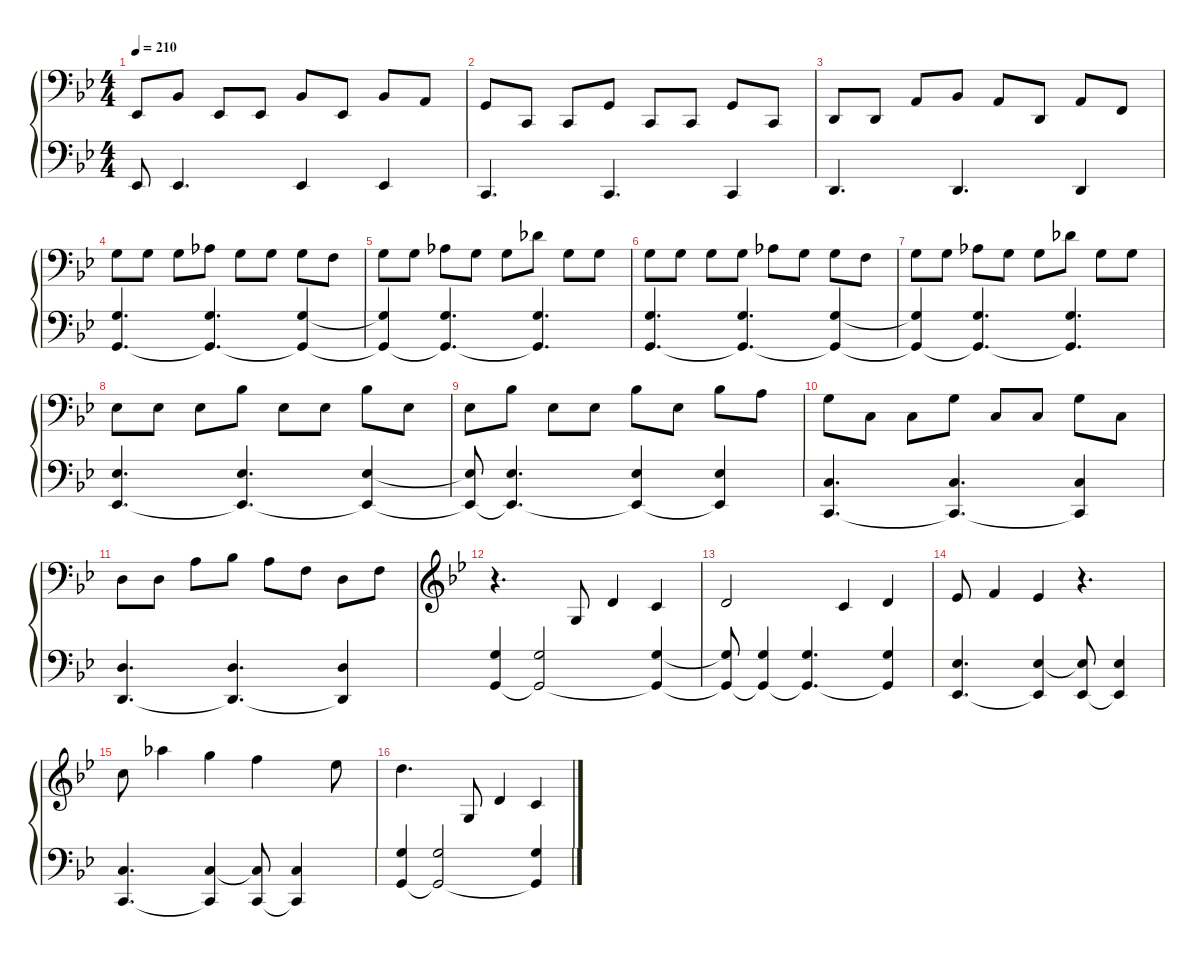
\hideDynamics
\bracketExtendMode groupsimilarinstruments
\singleTrackTrackNamePolicy hidden
\firstSystemTrackNameOrientation horizontal
\otherSystemsTrackNameOrientation horizontal
\extendBarLines
\track ("Acoustic Piano" "pno.") {instrument acousticgrandpiano}
\staff {score}
\tuning (E4 B3 G3 D3 A2 E2)
\ts (4 4)
\tempo 210
\clef f4
\ks gminor
-6.5{acc b}.8{dy mp} 1.5{acc b}.8{dy ff} -1.6{acc b}.8{dy mf} -1.6{acc b}.8 1.5{acc b}.8{dy f} -6.5{acc b}.8 1.5{acc b}.8 0.5{acc forcenatural}.8{dy mf} |
3.6{acc forcenatural}.8{dy ff} -9.5{acc forcenatural}.8 -9.5{acc forcenatural}.8{dy mf} 3.6{acc forcenatural}.8 -9.5{acc forcenatural}.8 -4.6{acc forcenatural}.8 3.6{acc forcenatural}.8 -9.5{acc forcenatural}.8{dy p} |
-12.4{acc forcenatural}.8 -12.4{acc forcenatural}.8{dy f} 0.5{acc forcenatural}.8{dy mf} 1.5{acc b}.8{dy ff} 0.5{acc forcenatural}.8{dy f} -2.6{acc forcenatural}.8{dy mf} 0.5{acc forcenatural}.8{dy f} 1.6{acc forcenatural}.8{dy mf} |
15.6{acc forcenatural}.8{dy p} 15.6{acc forcenatural}.8 15.6{acc forcenatural}.8 16.6{acc b}.8 15.6{acc forcenatural}.8 15.6{acc forcenatural}.8 15.6{acc forcenatural}.8 13.6{acc forcenatural}.8 |
15.6{acc forcenatural}.8{dy f} 15.6{acc forcenatural}.8{dy ff} 16.6{acc b}.8{dy f} 15.6{acc forcenatural}.8 15.6{acc forcenatural}.8 16.5{acc b}.8 15.6{acc forcenatural}.8{dy ff} 15.6{acc forcenatural}.8 |
15.6{acc forcenatural}.8 15.6{acc forcenatural}.8{dy p} 15.6{acc forcenatural}.8{dy mf} 15.6{acc forcenatural}.8 16.6{acc b}.8{dy f} 15.6{acc forcenatural}.8 15.6{acc forcenatural}.8{dy mf} 13.6{acc forcenatural}.8{dy f} |
15.6{acc forcenatural}.8 15.6{acc forcenatural}.8{dy mp} 16.6{acc b}.8{dy f} 15.6{acc forcenatural}.8 15.6{acc forcenatural}.8 16.5{acc b}.8 15.6{acc forcenatural}.8 15.6{acc forcenatural}.8{dy ff} |
1.4{acc b}.8 1.4{acc b}.8 11.6{acc b}.8 13.5{acc b}.8 6.5{acc b}.8{dy mf} 6.5{acc b}.8 13.5{acc b}.8{dy ff} 6.5{acc b}.8{dy mf} |
6.5{acc b}.8{dy mp} 13.5{acc b}.8{dy ff} 11.6{acc b}.8{dy mf} 11.6{acc b}.8 13.5{acc b}.8{dy f} 6.5{acc b}.8 13.5{acc b}.8 12.5{acc forcenatural}.8{dy mf} |
15.6{acc forcenatural}.8{dy ff} 3.5{acc forcenatural}.8 3.5{acc forcenatural}.8{dy mf} 15.6{acc forcenatural}.8 3.5{acc forcenatural}.8 8.6{acc forcenatural}.8 15.6{acc forcenatural}.8 3.5{acc forcenatural}.8{dy p} |
0.4{acc forcenatural}.8{dy mf} 0.4{acc forcenatural}.8{dy f} 2.3{acc forcenatural}.8 3.3{acc b}.8{dy mf} 2.3{acc forcenatural}.8{dy f} 3.4{acc forcenatural}.8 0.4{acc forcenatural}.8{dy mf} 3.4{acc forcenatural}.8 |
\clef g2
r.4{d} 5.4{acc forcenatural}.8 3.2{acc forcenatural}.4{dy f} 1.2{acc forcenatural}.4 |
3.2{acc forcenatural}.2 1.2{acc forcenatural}.4 3.2{acc forcenatural}.4 |
4.2{acc b}.8 6.2{acc forcenatural}.4 4.2{acc b}.4 r.4{d} |
13.2{acc forcenatural}.8 16.1{acc b}.4 15.1{acc forcenatural}.4 13.1{acc forcenatural}.4 11.1{acc b}.8{dy ff} |
10.1{acc forcenatural}.4{d} 5.4{acc forcenatural}.8{dy mf} 3.2{acc forcenatural}.4{dy f} 1.2{acc forcenatural}.4
\staff {score}
\tuning (G2 D2 A1 E1 B0)
\clef f4
\ottava regular
\simile none
\ks gminor
4.5{t acc b}.8{ot 8vb dy mp} 4.5{acc b}.4{d ot 8vb dy ff} 4.5{acc b}.4{ot 8vb dy f} 4.5{acc b}.4{ot 8vb} |
1.5{acc forcenatural}.4{d ot 8vb dy ff} 1.5{acc forcenatural}.4{d ot 8vb dy mf} 1.5{acc forcenatural}.4{ot 8vb} |
3.5{acc forcenatural}.4{d ot 8vb dy f} 3.5{acc forcenatural}.4{d ot 8vb} 3.5{acc forcenatural}.4{ot 8vb} |
(3.4{acc forcenatural} 0.1{acc forcenatural}).4{d ot 8vb dy mf} (3.4{t acc forcenatural} 0.1{acc forcenatural}).4{d ot 8vb dy f} (3.4{t acc forcenatural} 0.1{acc forcenatural}).4{ot 8vb} |
(3.4{t acc forcenatural} 0.1{t acc forcenatural}).4{ot 8vb} (3.4{t acc forcenatural} 0.1{acc forcenatural}).4{d ot 8vb} (3.4{t acc forcenatural} 0.1{acc forcenatural}).4{d ot 8vb} |
(3.4{acc forcenatural} 0.1{acc forcenatural}).4{d ot 8vb dy mf} (3.4{t acc forcenatural} 0.1{acc forcenatural}).4{d ot 8vb dy f} (3.4{t acc forcenatural} 0.1{acc forcenatural}).4{ot 8vb} |
(3.4{t acc forcenatural} 0.1{t acc forcenatural}).4{ot 8vb} (3.4{t acc forcenatural} 0.1{acc forcenatural}).4{d ot 8vb} (3.4{t acc forcenatural} 0.1{acc forcenatural}).4{d ot 8vb} |
(4.5{acc b} 1.2{acc b}).4{d ot 8vb dy ff} (4.5{t acc b} 1.2{acc b}).4{d ot 8vb dy mf} (4.5{t acc b} 1.2{acc b}).4{ot 8vb dy ff} |
(4.5{t acc b} 1.2{t acc b}).8{ot 8vb dy mp} (4.5{t acc b} 1.2{acc b}).4{d ot 8vb dy ff} (4.5{t acc b} 1.2{acc b}).4{ot 8vb dy f} (4.5{t acc b} 1.2{acc b}).4{ot 8vb} |
(1.5{acc forcenatural} 3.3{acc forcenatural}).4{d ot 8vb dy ff} (1.5{t acc forcenatural} 3.3{acc forcenatural}).4{d ot 8vb dy mf} (1.5{t acc forcenatural} 3.3{acc forcenatural}).4{ot 8vb} |
(3.5{acc forcenatural} 5.3{acc forcenatural}).4{d ot 8vb dy f} (3.5{t acc forcenatural} 0.2{acc forcenatural}).4{d ot 8vb} (3.5{t acc forcenatural} 0.2{acc forcenatural}).4{ot 8vb} |
(0.1{acc forcenatural} 8.5{acc forcenatural}).4{ot 8vb dy fff} (8.5{t acc forcenatural} 0.1{acc forcenatural}).2{ot 8vb dy mf} (8.5{t acc forcenatural} 0.1{acc forcenatural}).4{ot 8vb} |
(8.5{t acc forcenatural} 0.1{t acc forcenatural}).8{ot 8vb} (8.5{t acc forcenatural} 0.1{acc forcenatural}).4{ot 8vb} (8.5{t acc forcenatural} 0.1{acc forcenatural}).4{d ot 8vb} (8.5{t acc forcenatural} 0.1{acc forcenatural}).4{ot 8vb} |
(1.2{acc b} 4.5{acc b}).4{d ot 8vb dy f} (6.3{acc b} 4.5{t acc b}).4{ot 8vb dy mf} (4.5{acc b} 6.3{t acc b}).8{ot 8vb} (1.2{acc b} 4.5{t acc b}).4{ot 8vb dy f} |
(3.3{acc forcenatural} 1.5{acc forcenatural}).4{d ot 8vb} (1.5{t acc forcenatural} 3.3{acc forcenatural}).4{ot 8vb} (1.5{acc forcenatural} 3.3{t acc forcenatural}).8{ot 8vb} (3.3{acc forcenatural} 1.5{t acc forcenatural}).4{ot 8vb dy mf} |
(0.1{acc forcenatural} 8.5{acc forcenatural}).4{ot 8vb dy fff} (8.5{t acc forcenatural} 0.1{acc forcenatural}).2{ot 8vb dy mf} (8.5{t acc forcenatural} 0.1{acc forcenatural}).4{ot 8vb}
